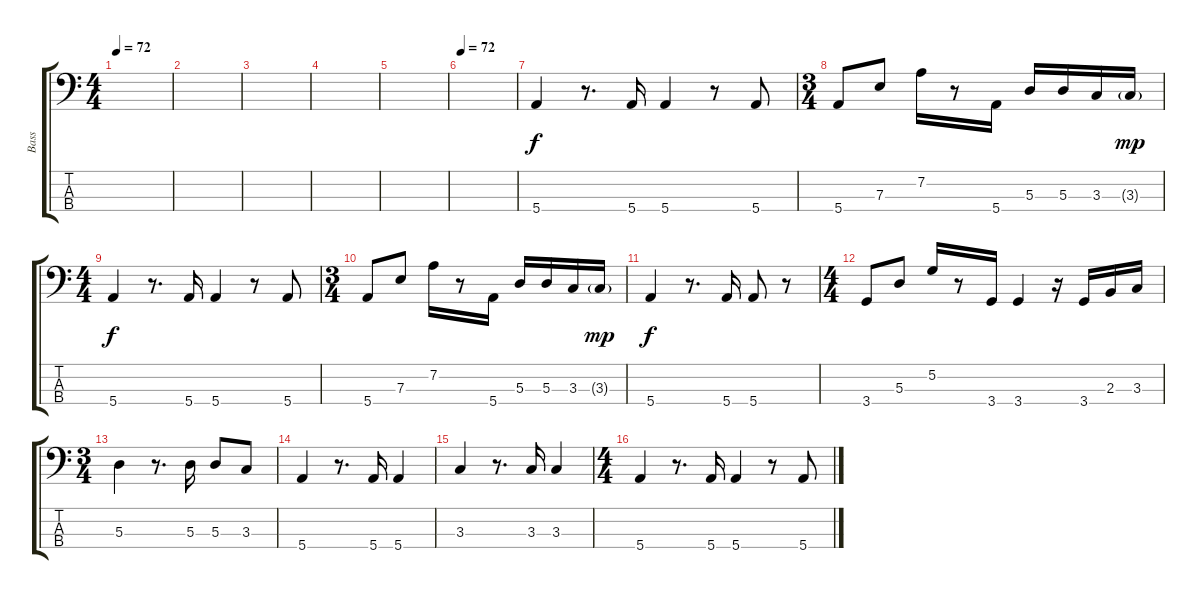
\track ("Bass" "Bass") {instrument electricbassfinger}
\staff {score tabs}
\tuning (G2 D2 A1 E1) {hide}
\ts (4 4)
\tempo 72
\tempo 48
\tempo 72
\clef f4
\ks c
|
|
|
|
|
\tempo 72
|
5.4.4 r.8{d} 5.4.16 5.4.4 r.8 5.4.8 |
\ts (3 4)
5.4.8 7.3.8 7.2.16 r.8 5.4.16 5.3.16 5.3.16 3.3.16 3.3{g}.16{dy mp} |
\ts (4 4)
5.4.4{dy f} r.8{d} 5.4.16 5.4.4 r.8 5.4.8 |
\ts (3 4)
5.4.8 7.3.8 7.2.16 r.8 5.4.16 5.3.16 5.3.16 3.3.16 3.3{g}.16{dy mp} |
5.4.4{dy f} r.8{d} 5.4.16 5.4.8 r.8 |
\ts (4 4)
3.4.8 5.3.8 5.2.16 r.8 3.4.16 3.4.4 r.16 3.4.16 2.3.16 3.3.16 |
\ts (3 4)
5.3.4 r.8{d} 5.3.16 5.3.8 3.3.8 |
5.4.4 r.8{d} 5.4.16 5.4.4 |
3.3.4 r.8{d} 3.3.16 3.3.4 |
\ts (4 4)
5.4.4 r.8{d} 5.4.16 5.4.4 r.8 5.4.8
